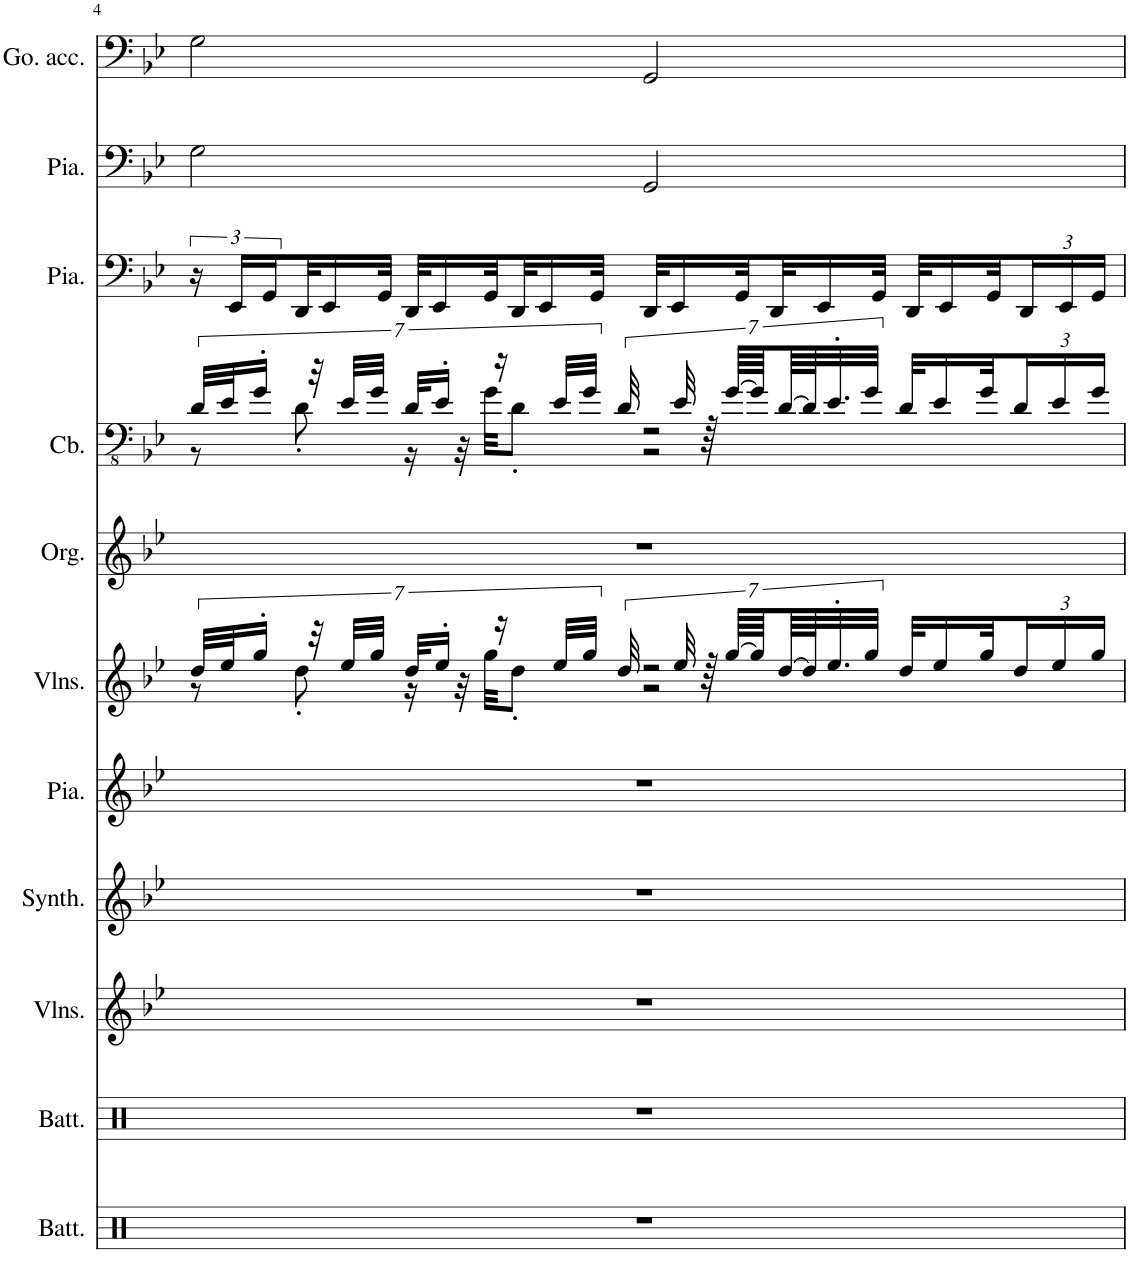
**kern	**kern	**kern	**kern	**kern	**kern	**kern	**kern	**kern	**kern	**kern
*part11	*part10	*part9	*part8	*part7	*part6	*part5	*part4	*part3	*part2	*part1
*staff11	*staff10	*staff9	*staff8	*staff7	*staff6	*staff5	*staff4	*staff3	*staff2	*staff1
*I"Batterie	*I"Batterie	*I"Violons	*I"Synthétiseur d'instruments à cordes	*I"Piano	*I"Violons	*I"Orgue	*I"Contrebasse	*I"Piano	*I"Piano	*I"Gongs accordés
*I'Batt.	*I'Batt.	*I'Vlns.	*I'Synth.	*I'Pia.	*I'Vlns.	*I'Org.	*I'Cb.	*I'Pia.	*I'Pia.	*I'Go. acc.
!!LO:PB:g=z
*clefX	*clefX	*clefG2	*clefG2	*clefG2	*clefG2	*clefG2	*clefFv4	*clefF4	*clefF4	*clefF4
*	*	*	*	*	*	*	*Trd7c12	*	*	*
*k[]	*k[]	*k[b-e-]	*k[b-e-]	*k[b-e-]	*k[b-e-]	*k[b-e-]	*k[b-e-]	*k[b-e-]	*k[b-e-]	*k[b-e-]
*M4/4	*M4/4	*M4/4	*M4/4	*M4/4	*M4/4	*M4/4	*M4/4	*M4/4	*M4/4	*M4/4
=4	=4	=4	=4	=4	=4	=4	=4	=4	=4	=4
*	*	*	*	*	*^	*	*^	*	*	*
1r	1r	1r	1r	1r	28dd/LLL	8r	1r	28D/LLL	8r	24r	2G\	2G\
.	.	.	.	.	28ee-/J	.	.	28E-/J	.	.	.	.
.	.	.	.	.	.	.	.	.	.	24EE-/LL	.	.
.	.	.	.	.	14gg'/JJ	.	.	14G'/JJ	.	.	.	.
.	.	.	.	.	.	.	.	.	.	24GG/	.	.
.	.	.	.	.	.	8dd'\	.	.	8D'\	32DD/K	.	.
.	.	.	.	.	28r	.	.	28r	.	.	.	.
.	.	.	.	.	.	.	.	.	.	16EE-/	.	.
.	.	.	.	.	28ee-/LLL	.	.	28E-/LLL	.	.	.	.
.	.	.	.	.	28gg/JJJ	.	.	28G/JJJ	.	.	.	.
.	.	.	.	.	.	.	.	.	.	32GG/JJk	.	.
.	.	.	.	.	28dd/KLL	16r	.	28D/KLL	16r	32DD/KLL	.	.
.	.	.	.	.	.	.	.	.	.	16EE-/	.	.
.	.	.	.	.	14ee-'/JJ	.	.	14E-'/JJ	.	.	.	.
.	.	.	.	.	.	32r	.	.	32r	.	.	.
.	.	.	.	.	.	32gg\KKL	.	.	32G\KKL	32GG/L	.	.
.	.	.	.	.	14r	.	.	14r	.	.	.	.
.	.	.	.	.	.	8dd'\J	.	.	8D'\J	32DD/J	.	.
.	.	.	.	.	.	.	.	.	.	16EE-/	.	.
.	.	.	.	.	28ee-/LLL	.	.	28E-/LLL	.	.	.	.
.	.	.	.	.	28gg/JJJ	.	.	28G/JJJ	.	.	.	.
.	.	.	.	.	.	.	.	.	.	32GG/JJk	.	.
.	.	.	.	.	28dd/	2r	.	28D/	2r	32DD/KLL	2GG/	2GG/
.	.	.	.	.	.	.	.	.	.	16EE-/	.	.
.	.	.	.	.	2r	.	.	2r	.	.	.	.
.	.	.	.	.	.	.	.	.	.	32GG/L	.	.
.	.	.	.	.	.	.	.	.	.	32DD/J	.	.
.	.	.	.	.	.	.	.	.	.	16EE-/	.	.
.	.	.	.	.	.	.	.	.	.	32GG/JJk	.	.
.	.	.	.	.	.	.	.	.	.	32DD/KLL	.	.
.	.	.	.	.	.	.	.	.	.	16EE-/	.	.
.	.	.	.	.	.	.	.	.	.	32GG/K	.	.
*	*	*	*	*	*	*	*	*	*	*Xbrackettup	*	*
.	.	.	.	.	.	.	.	.	.	24DD/	.	.
.	.	.	.	.	.	.	.	.	.	24EE-/	.	.
.	.	.	.	.	.	.	.	.	.	24GG/JJ	.	.
2ryy	2ryy	2ryy	2ryy	2ryy	.	2ryy	2ryy	.	2ryy	2ryy	2ryy	2ryy
.	.	.	.	.	28ee-/	.	.	28E-/	.	.	.	.
.	.	.	.	.	56r	.	.	56r	.	.	.	.
.	.	.	.	.	[56gg/LLLL	.	.	[56G/LLLL	.	.	.	.
.	.	.	.	.	56gg/]	.	.	56G/]	.	.	.	.
.	.	.	.	.	[56dd/	.	.	[56D/	.	.	.	.
.	.	.	.	.	56dd/J]	.	.	56D/J]	.	.	.	.
.	.	.	.	.	28.ee-'/	.	.	28.E-'/	.	.	.	.
.	.	.	.	.	28gg/JJJ	.	.	28G/JJJ	.	.	.	.
.	.	.	.	.	32dd/KLL	.	.	32D/KLL	.	.	.	.
.	.	.	.	.	16ee-/	.	.	16E-/	.	.	.	.
.	.	.	.	.	32gg/K	.	.	32G/K	.	.	.	.
*	*	*	*	*	*Xbrackettup	*	*	*Xbrackettup	*	*	*	*
.	.	.	.	.	24dd/	.	.	24D/	.	.	.	.
.	.	.	.	.	24ee-/	.	.	24E-/	.	.	.	.
.	.	.	.	.	24gg/JJ	.	.	24G/JJ	.	.	.	.
*	*	*	*	*	*v	*v	*	*v	*v	*	*	*
=	=	=	=	=	=	=	=	=	=	=
*-	*-	*-	*-	*-	*-	*-	*-	*-	*-	*-
